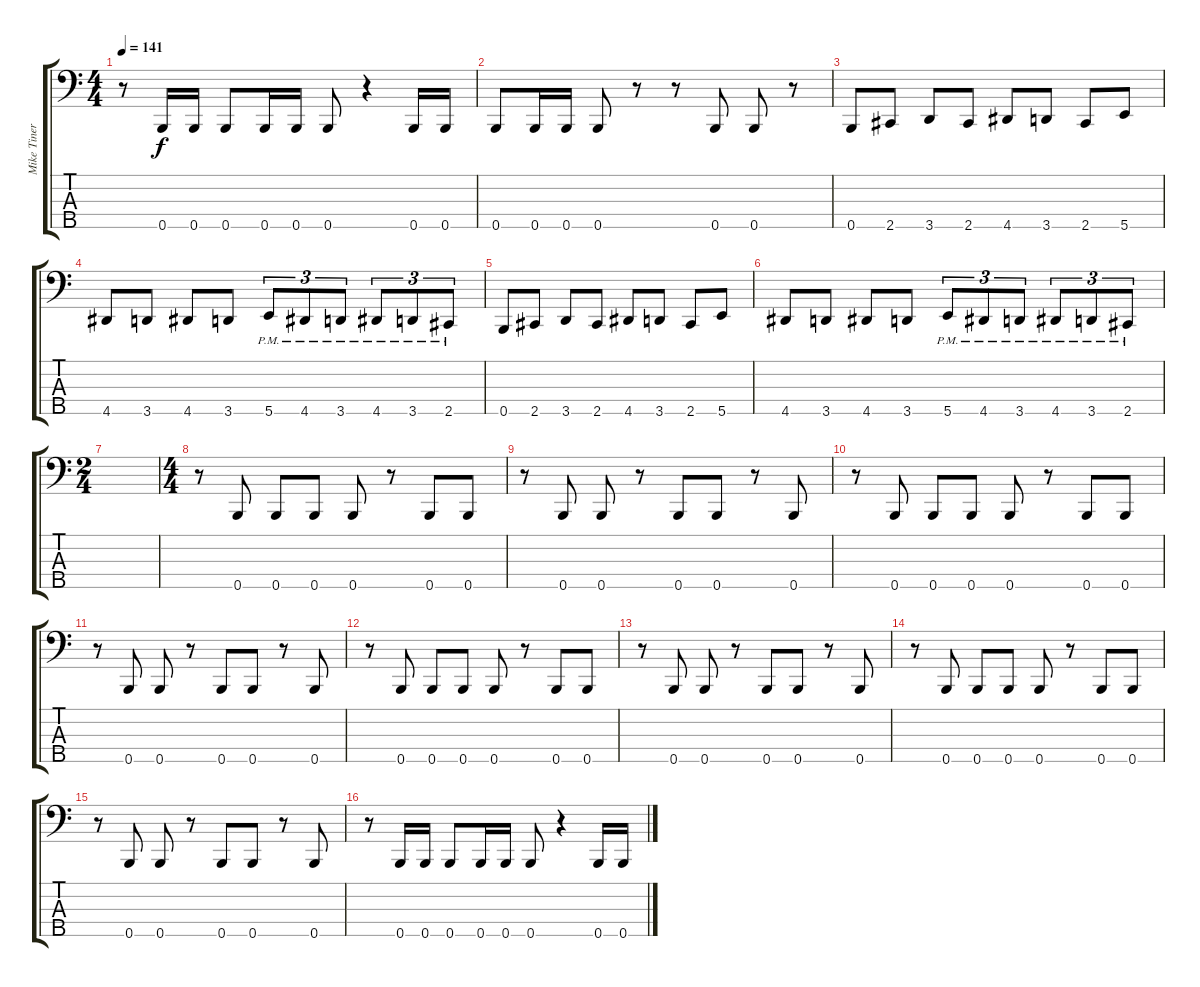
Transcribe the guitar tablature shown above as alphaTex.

\track ("Mike Tiner" "Mike Tiner") {instrument electricbassfinger}
\staff {score tabs}
\tuning (A2 E2 B1 Gb1 B0) {hide}
\ts (4 4)
\tempo 141
\clef f4
\ks c
r.8{dy f} 0.5.16 0.5.16 0.5.8 0.5.16 0.5.16 0.5.8 r.4 0.5.16 0.5.16 |
0.5.8 0.5.16 0.5.16 0.5.8 r.8 r.8 0.5.8 0.5.8 r.8 |
0.5.8 2.5.8 3.5.8 2.5.8 4.5.8 3.5.8 2.5.8 5.5.8 |
4.5.8 3.5.8 4.5.8 3.5.8 5.5{pm}.8{tu (3 2)} 4.5{pm}.8{tu (3 2)} 3.5{pm}.8{tu (3 2)} 4.5{pm}.8{tu (3 2)} 3.5{pm}.8{tu (3 2)} 2.5{pm}.8{tu (3 2)} |
0.5.8 2.5.8 3.5.8 2.5.8 4.5.8 3.5.8 2.5.8 5.5.8 |
4.5.8 3.5.8 4.5.8 3.5.8 5.5{pm}.8{tu (3 2)} 4.5{pm}.8{tu (3 2)} 3.5{pm}.8{tu (3 2)} 4.5{pm}.8{tu (3 2)} 3.5{pm}.8{tu (3 2)} 2.5{pm}.8{tu (3 2)} |
\ts (2 4)
|
\ts (4 4)
r.8 0.5.8 0.5.8 0.5.8 0.5.8 r.8 0.5.8 0.5.8 |
r.8 0.5.8 0.5.8 r.8 0.5.8 0.5.8 r.8 0.5.8 |
r.8 0.5.8 0.5.8 0.5.8 0.5.8 r.8 0.5.8 0.5.8 |
r.8 0.5.8 0.5.8 r.8 0.5.8 0.5.8 r.8 0.5.8 |
r.8 0.5.8 0.5.8 0.5.8 0.5.8 r.8 0.5.8 0.5.8 |
r.8 0.5.8 0.5.8 r.8 0.5.8 0.5.8 r.8 0.5.8 |
r.8 0.5.8 0.5.8 0.5.8 0.5.8 r.8 0.5.8 0.5.8 |
r.8 0.5.8 0.5.8 r.8 0.5.8 0.5.8 r.8 0.5.8 |
r.8 0.5.16 0.5.16 0.5.8 0.5.16 0.5.16 0.5.8 r.4 0.5.16 0.5.16
